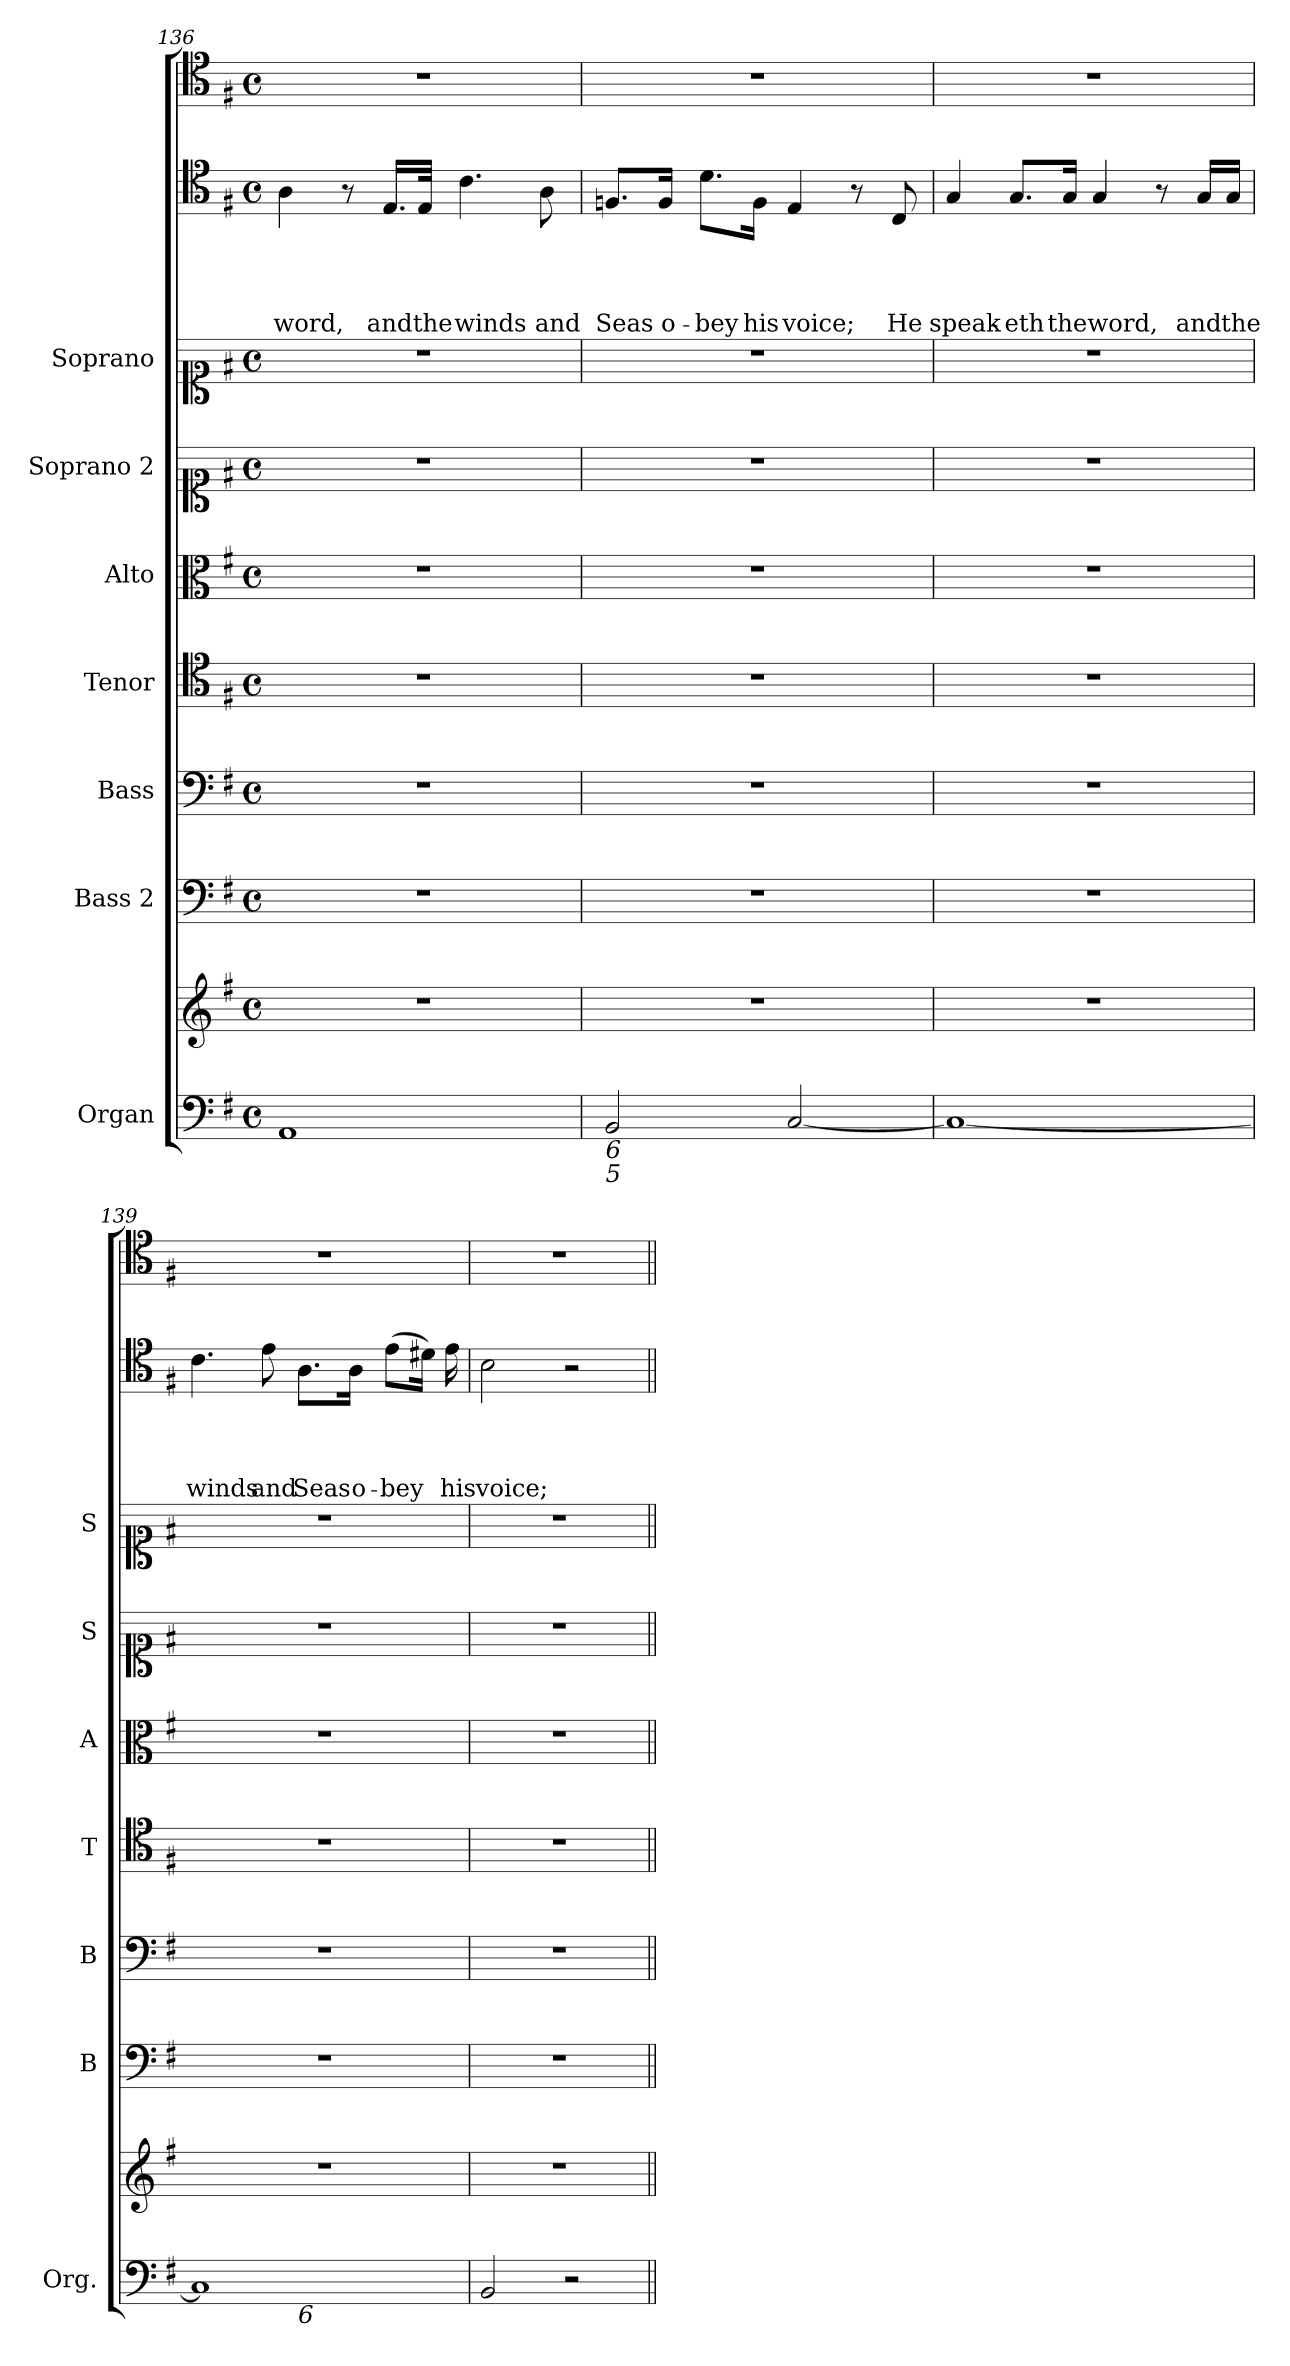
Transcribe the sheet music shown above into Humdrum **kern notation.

**kern	**kern	**kern	**kern	**kern	**kern	**kern	**kern	**kern	**text	**text	**text	**text	**kern
*part9	*part9	*part8	*part7	*part6	*part5	*part4	*part3	*part2	*part2	*part2	*part2	*part2	*part1
*staff10	*staff9	*staff8	*staff7	*staff6	*staff5	*staff4	*staff3	*staff2	*staff2	*staff2	*staff2	*staff2	*staff1
*I"Organ	*	*I"Bass 2	*I"Bass	*I"Tenor	*I"Alto	*I"Soprano 2	*I"Soprano	*	*	*	*	*	*
*I'Org.	*	*I'B	*I'B	*I'T	*I'A	*I'S	*I'S	*	*	*	*	*	*
*clefF4	*clefG2	*clefF4	*clefF4	*clefC4	*clefC3	*clefC1	*clefC1	*clefC4	*	*	*	*	*clefC4
*k[f#]	*k[f#]	*k[f#]	*k[f#]	*k[f#]	*k[f#]	*k[f#]	*k[f#]	*k[f#]	*	*	*	*	*k[f#]
*G:	*G:	*G:	*G:	*G:	*G:	*G:	*G:	*G:	*	*	*	*	*G:
*M4/4	*M4/4	*M4/4	*M4/4	*M4/4	*M4/4	*M4/4	*M4/4	*M4/4	*	*	*	*	*M4/4
*met(c)	*met(c)	*met(c)	*met(c)	*met(c)	*met(c)	*met(c)	*met(c)	*met(c)	*	*	*	*	*met(c)
=136	=136	=136	=136	=136	=136	=136	=136	=136	=136	=136	=136	=136	=136
!	!	!	!	!	!	!	!	!	!	!	!	!LO:LY:b	!
1AA	1r	1r	1r	1r	1r	1r	1r	4A\	.	.	.	word,	1r
.	.	.	.	.	.	.	.	8r	.	.	.	.	.
!	!	!	!	!	!	!	!	!	!	!	!	!LO:LY:b	!
.	.	.	.	.	.	.	.	16.E/LL	.	.	.	and	.
!	!	!	!	!	!	!	!	!	!	!	!	!LO:LY:b	!
.	.	.	.	.	.	.	.	32E/JJk	.	.	.	the	.
!	!	!	!	!	!	!	!	!	!	!	!	!LO:LY:b	!
.	.	.	.	.	.	.	.	4.c\	.	.	.	winds	.
!	!	!	!	!	!	!	!	!	!	!	!	!LO:LY:b	!
.	.	.	.	.	.	.	.	8A\	.	.	.	and	.
=137	=137	=137	=137	=137	=137	=137	=137	=137	=137	=137	=137	=137	=137
!LO:TX:b:i:t=6	!	!	!	!	!	!	!	!	!	!	!	!	!
!LO:TX:b:i:t=5	!	!	!	!	!	!	!	!	!	!	!	!	!
!	!	!	!	!	!	!	!	!	!	!	!	!LO:LY:b	!
2BB/	1r	1r	1r	1r	1r	1r	1r	8.Fn/L	.	.	.	Seas	1r
!	!	!	!	!	!	!	!	!	!	!	!	!LO:LY:b	!
.	.	.	.	.	.	.	.	16F/Jk	.	.	.	o-	.
!	!	!	!	!	!	!	!	!	!	!	!	!LO:LY:b	!
.	.	.	.	.	.	.	.	8.d\L	.	.	.	-bey	.
!	!	!	!	!	!	!	!	!	!	!	!	!LO:LY:b	!
.	.	.	.	.	.	.	.	16F\Jk	.	.	.	his	.
!	!	!	!	!	!	!	!	!	!	!	!	!LO:LY:b	!
[2C/	.	.	.	.	.	.	.	4E/	.	.	.	voice;	.
.	.	.	.	.	.	.	.	8r	.	.	.	.	.
!	!	!	!	!	!	!	!	!	!	!	!	!LO:LY:b	!
.	.	.	.	.	.	.	.	8C/	.	.	.	He	.
!!LO:LB:g=z
=138	=138	=138	=138	=138	=138	=138	=138	=138	=138	=138	=138	=138	=138
!	!	!	!	!	!	!	!	!	!	!	!	!LO:LY:b	!
1C_	1r	1r	1r	1r	1r	1r	1r	4G/	.	.	.	speak-	1r
!	!	!	!	!	!	!	!	!	!	!	!	!LO:LY:b	!
.	.	.	.	.	.	.	.	8.G/L	.	.	.	-eth	.
!	!	!	!	!	!	!	!	!	!	!	!	!LO:LY:b	!
.	.	.	.	.	.	.	.	16G/Jk	.	.	.	the	.
!	!	!	!	!	!	!	!	!	!	!	!	!LO:LY:b	!
.	.	.	.	.	.	.	.	4G/	.	.	.	word,	.
.	.	.	.	.	.	.	.	8r	.	.	.	.	.
!	!	!	!	!	!	!	!	!	!	!	!	!LO:LY:b	!
.	.	.	.	.	.	.	.	16G/LL	.	.	.	and	.
!	!	!	!	!	!	!	!	!	!	!	!	!LO:LY:b	!
.	.	.	.	.	.	.	.	16G/JJ	.	.	.	the	.
=139	=139	=139	=139	=139	=139	=139	=139	=139	=139	=139	=139	=139	=139
!LO:TX:b:i:t=5	!	!	!	!	!	!	!	!	!	!	!	!	!
!	!	!	!	!	!	!	!	!	!	!	!	!LO:LY:b	!
*^	*	*	*	*	*	*	*	*	*	*	*	*	*
1C]	2ryy	1r	1r	1r	1r	1r	1r	1r	4.c\	.	.	.	winds	1r
!	!	!	!	!	!	!	!	!	!	!	!	!	!LO:LY:b	!
.	.	.	.	.	.	.	.	.	8e\	.	.	.	and	.
!	!LO:TX:b:i:t=6	!	!	!	!	!	!	!	!	!	!	!	!	!
!	!	!	!	!	!	!	!	!	!	!	!	!	!LO:LY:b	!
.	2ryy	.	.	.	.	.	.	.	8.A\L	.	.	.	Seas	.
!	!	!	!	!	!	!	!	!	!	!	!	!	!LO:LY:b	!
.	.	.	.	.	.	.	.	.	16A\Jk	.	.	.	o-	.
!	!	!	!	!	!	!	!	!	!	!	!	!	!LO:LY:b	!
.	.	.	.	.	.	.	.	.	(>8e\L	.	.	.	-bey	.
.	.	.	.	.	.	.	.	.	16d#X\Jk)	.	.	.	.	.
!	!	!	!	!	!	!	!	!	!	!	!	!	!LO:LY:b	!
.	.	.	.	.	.	.	.	.	16e\	.	.	.	his	.
=140	=140	=140	=140	=140	=140	=140	=140	=140	=140	=140	=140	=140	=140	=140
!	!	!	!	!	!	!	!	!	!	!	!	!	!LO:LY:b	!
*v	*v	*	*	*	*	*	*	*	*	*	*	*	*	*
2BB/	1r	1r	1r	1r	1r	1r	1r	2B\	.	.	.	voice;	1r
2r	.	.	.	.	.	.	.	2r	.	.	.	.	.
=||	=||	=||	=||	=||	=||	=||	=||	=||	=||	=||	=||	=||	=||
*-	*-	*-	*-	*-	*-	*-	*-	*-	*-	*-	*-	*-	*-
